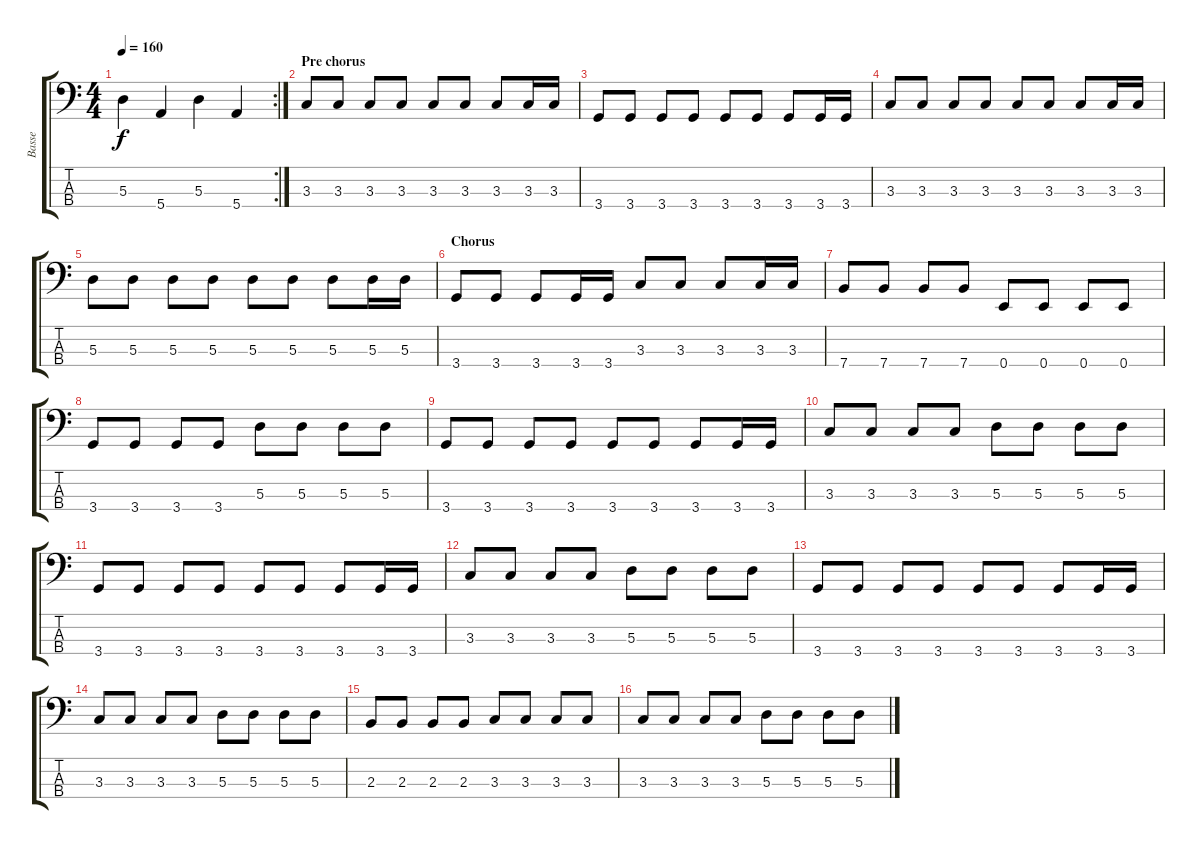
\track ("Basse" "Basse") {instrument electricbassfinger}
\staff {score tabs}
\tuning (G2 D2 A1 E1) {hide}
\rc 2
\ts (4 4)
\tempo 160
\clef f4
\ks c
5.3.4{dy f} 5.4.4 5.3.4 5.4.4 |
\section ("" "Pre chorus")
3.3.8 3.3.8 3.3.8 3.3.8 3.3.8 3.3.8 3.3.8 3.3.16 3.3.16 |
3.4.8 3.4.8 3.4.8 3.4.8 3.4.8 3.4.8 3.4.8 3.4.16 3.4.16 |
3.3.8 3.3.8 3.3.8 3.3.8 3.3.8 3.3.8 3.3.8 3.3.16 3.3.16 |
5.3.8 5.3.8 5.3.8 5.3.8 5.3.8 5.3.8 5.3.8 5.3.16 5.3.16 |
\section ("" "Chorus")
3.4.8 3.4.8 3.4.8 3.4.16 3.4.16 3.3.8 3.3.8 3.3.8 3.3.16 3.3.16 |
7.4.8 7.4.8 7.4.8 7.4.8 0.4.8 0.4.8 0.4.8 0.4.8 |
3.4.8 3.4.8 3.4.8 3.4.8 5.3.8 5.3.8 5.3.8 5.3.8 |
3.4.8 3.4.8 3.4.8 3.4.8 3.4.8 3.4.8 3.4.8 3.4.16 3.4.16 |
3.3.8 3.3.8 3.3.8 3.3.8 5.3.8 5.3.8 5.3.8 5.3.8 |
3.4.8 3.4.8 3.4.8 3.4.8 3.4.8 3.4.8 3.4.8 3.4.16 3.4.16 |
3.3.8 3.3.8 3.3.8 3.3.8 5.3.8 5.3.8 5.3.8 5.3.8 |
3.4.8 3.4.8 3.4.8 3.4.8 3.4.8 3.4.8 3.4.8 3.4.16 3.4.16 |
3.3.8 3.3.8 3.3.8 3.3.8 5.3.8 5.3.8 5.3.8 5.3.8 |
2.3.8 2.3.8 2.3.8 2.3.8 3.3.8 3.3.8 3.3.8 3.3.8 |
3.3.8 3.3.8 3.3.8 3.3.8 5.3.8 5.3.8 5.3.8 5.3.8
